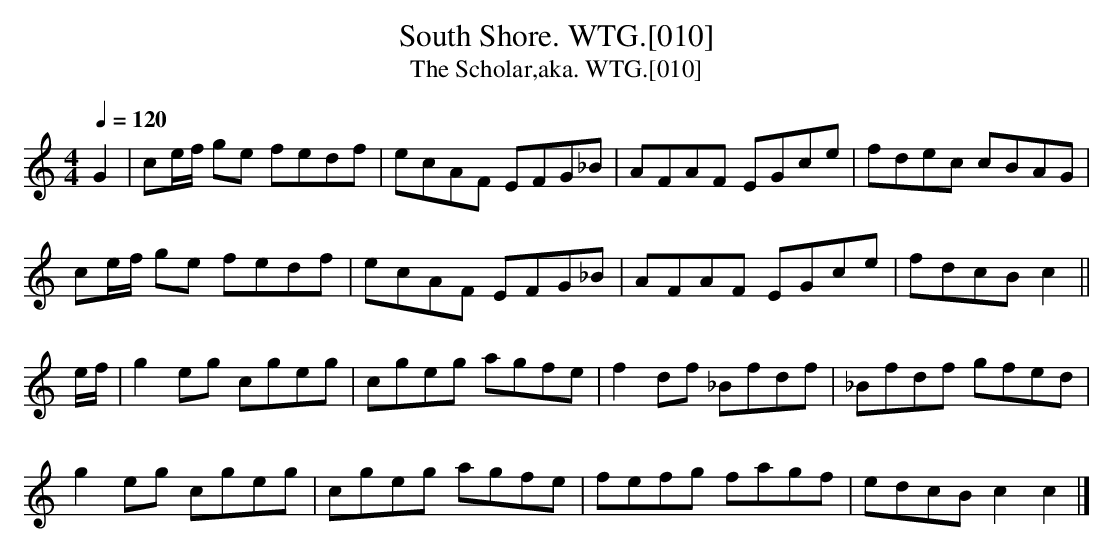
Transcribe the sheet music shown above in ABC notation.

X:1
T:South Shore. WTG.[010]
T:Scholar,aka. WTG.[010], The
M:4/4
L:1/8
Q:1/4=120
K:C
G2|ce/f/ ge fedf|ecAF EFG_B|AFAF EGce|fdec cBAG|
ce/f/ ge fedf|ecAF EFG_B|AFAF EGce|fdcB c2 ||
e/f/|g2eg cgeg|cgeg agfe|f2df _Bfdf|_Bfdf gfed|
g2eg cgeg|cgeg agfe|fefg  fagf|edcB c2c2|]
